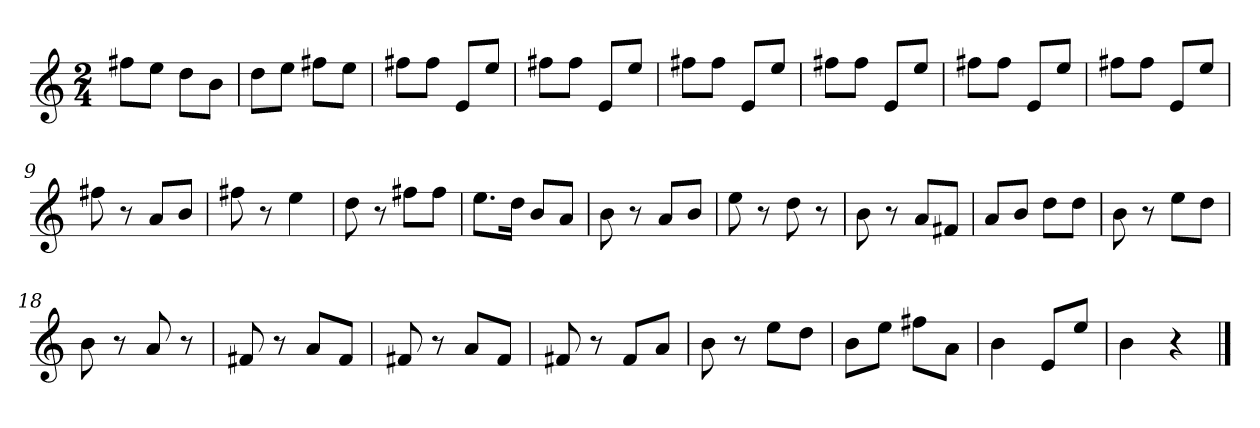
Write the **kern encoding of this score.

**kern
*part1
*staff1
*clefG2
*M2/4
=1
8ff#XL
8eeJ
8ddL
8bJ
=2
8ddL
8eeJ
8ff#XL
8eeJ
=3
8ff#XL
8ff#J
8eL
8eeJ
=4
8ff#XL
8ff#J
8eL
8eeJ
=5
8ff#XL
8ff#J
8eL
8eeJ
=6
8ff#XL
8ff#J
8eL
8eeJ
=7
8ff#XL
8ff#J
8eL
8eeJ
=8
8ff#XL
8ff#J
8eL
8eeJ
=9
8ff#X
8r
8aL
8bJ
=10
8ff#X
8r
4ee
=11
8dd
8r
8ff#XL
8ff#J
=12
8.eeL
16ddJk
8bL
8aJ
=13
8b
8r
8aL
8bJ
=14
8ee
8r
8dd
8r
=15
8b
8r
8aL
8f#XJ
=16
8aL
8bJ
8ddL
8ddJ
=17
8b
8r
8eeL
8ddJ
=18
8b
8r
8a
8r
=19
8f#X
8r
8aL
8f#J
=20
8f#X
8r
8aL
8f#J
=21
8f#X
8r
8f#L
8aJ
=22
8b
8r
8eeL
8ddJ
=23
8bL
8eeJ
8ff#XL
8aJ
=24
4b
8eL
8eeJ
=25
4b
4r
==
*-
